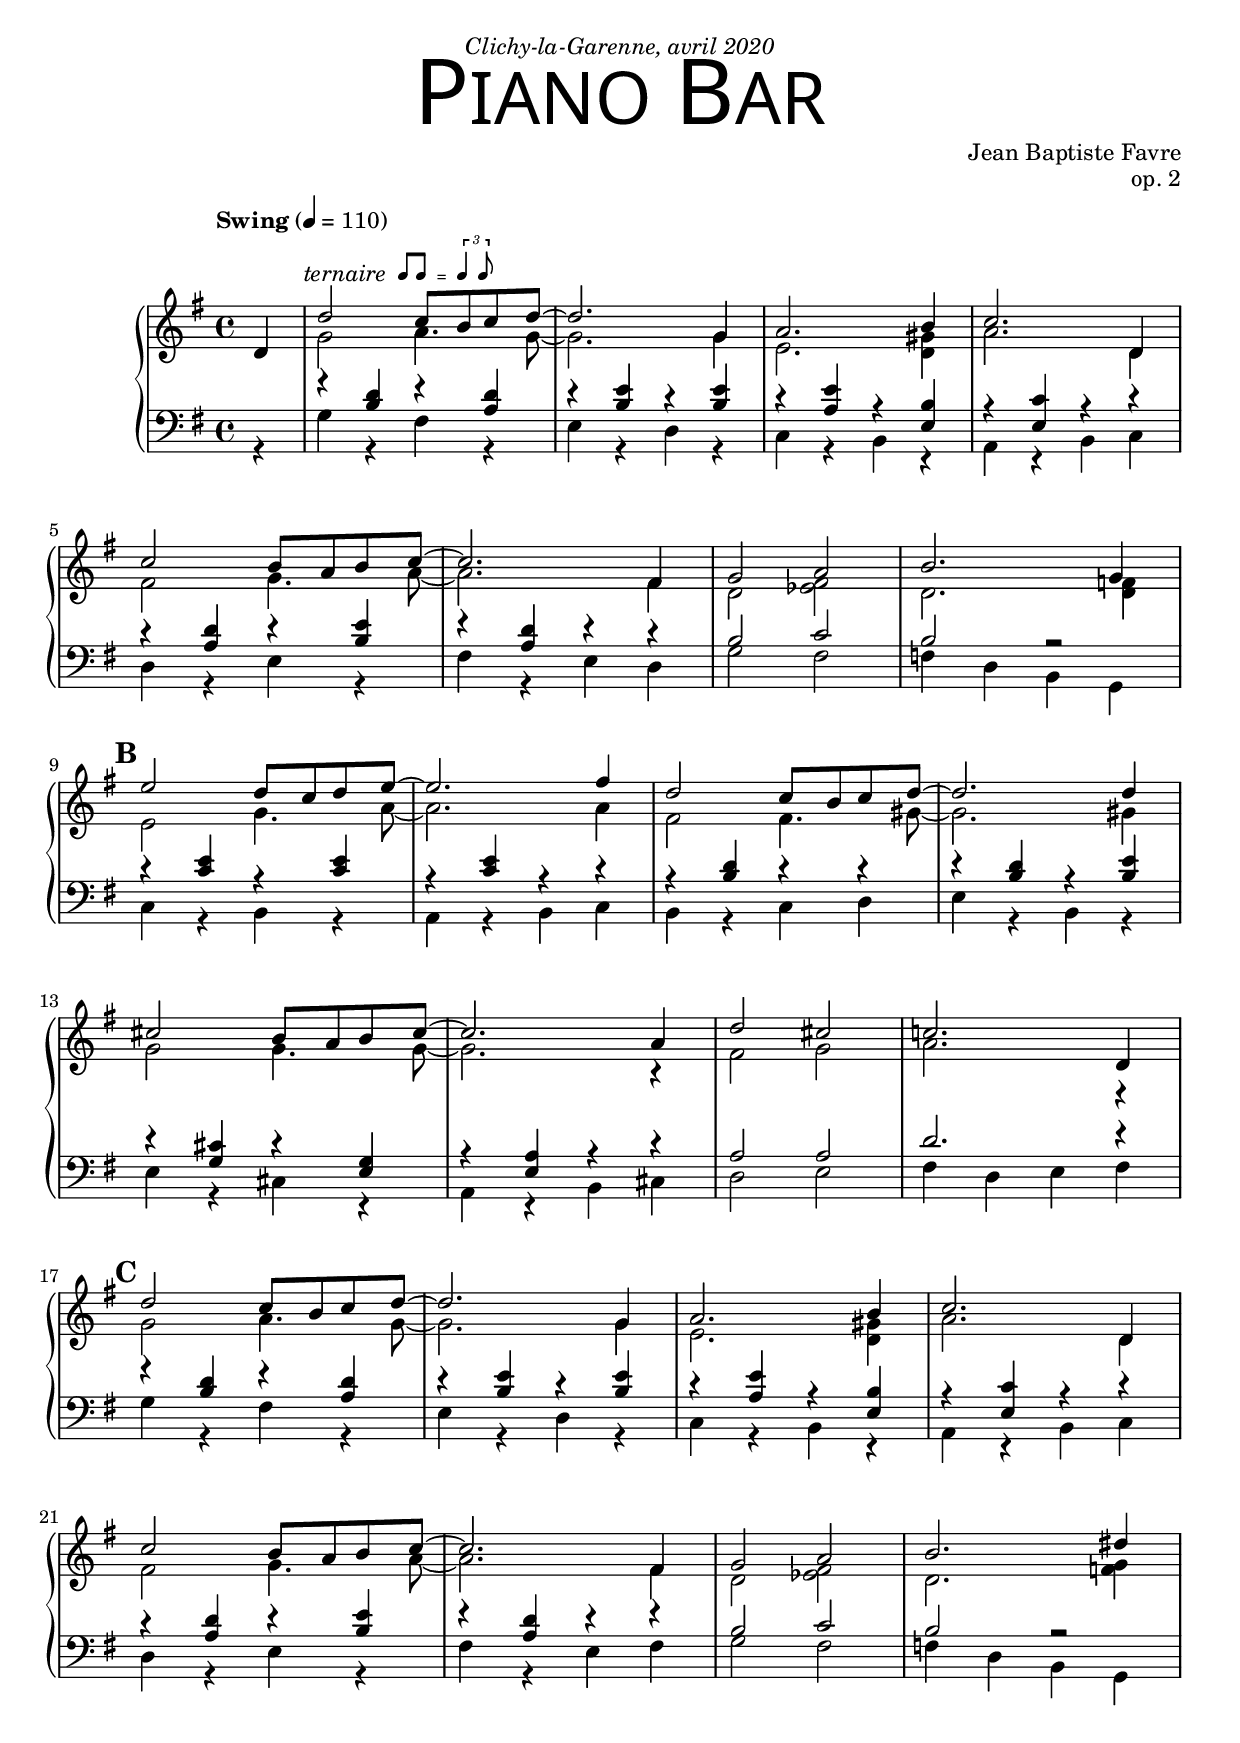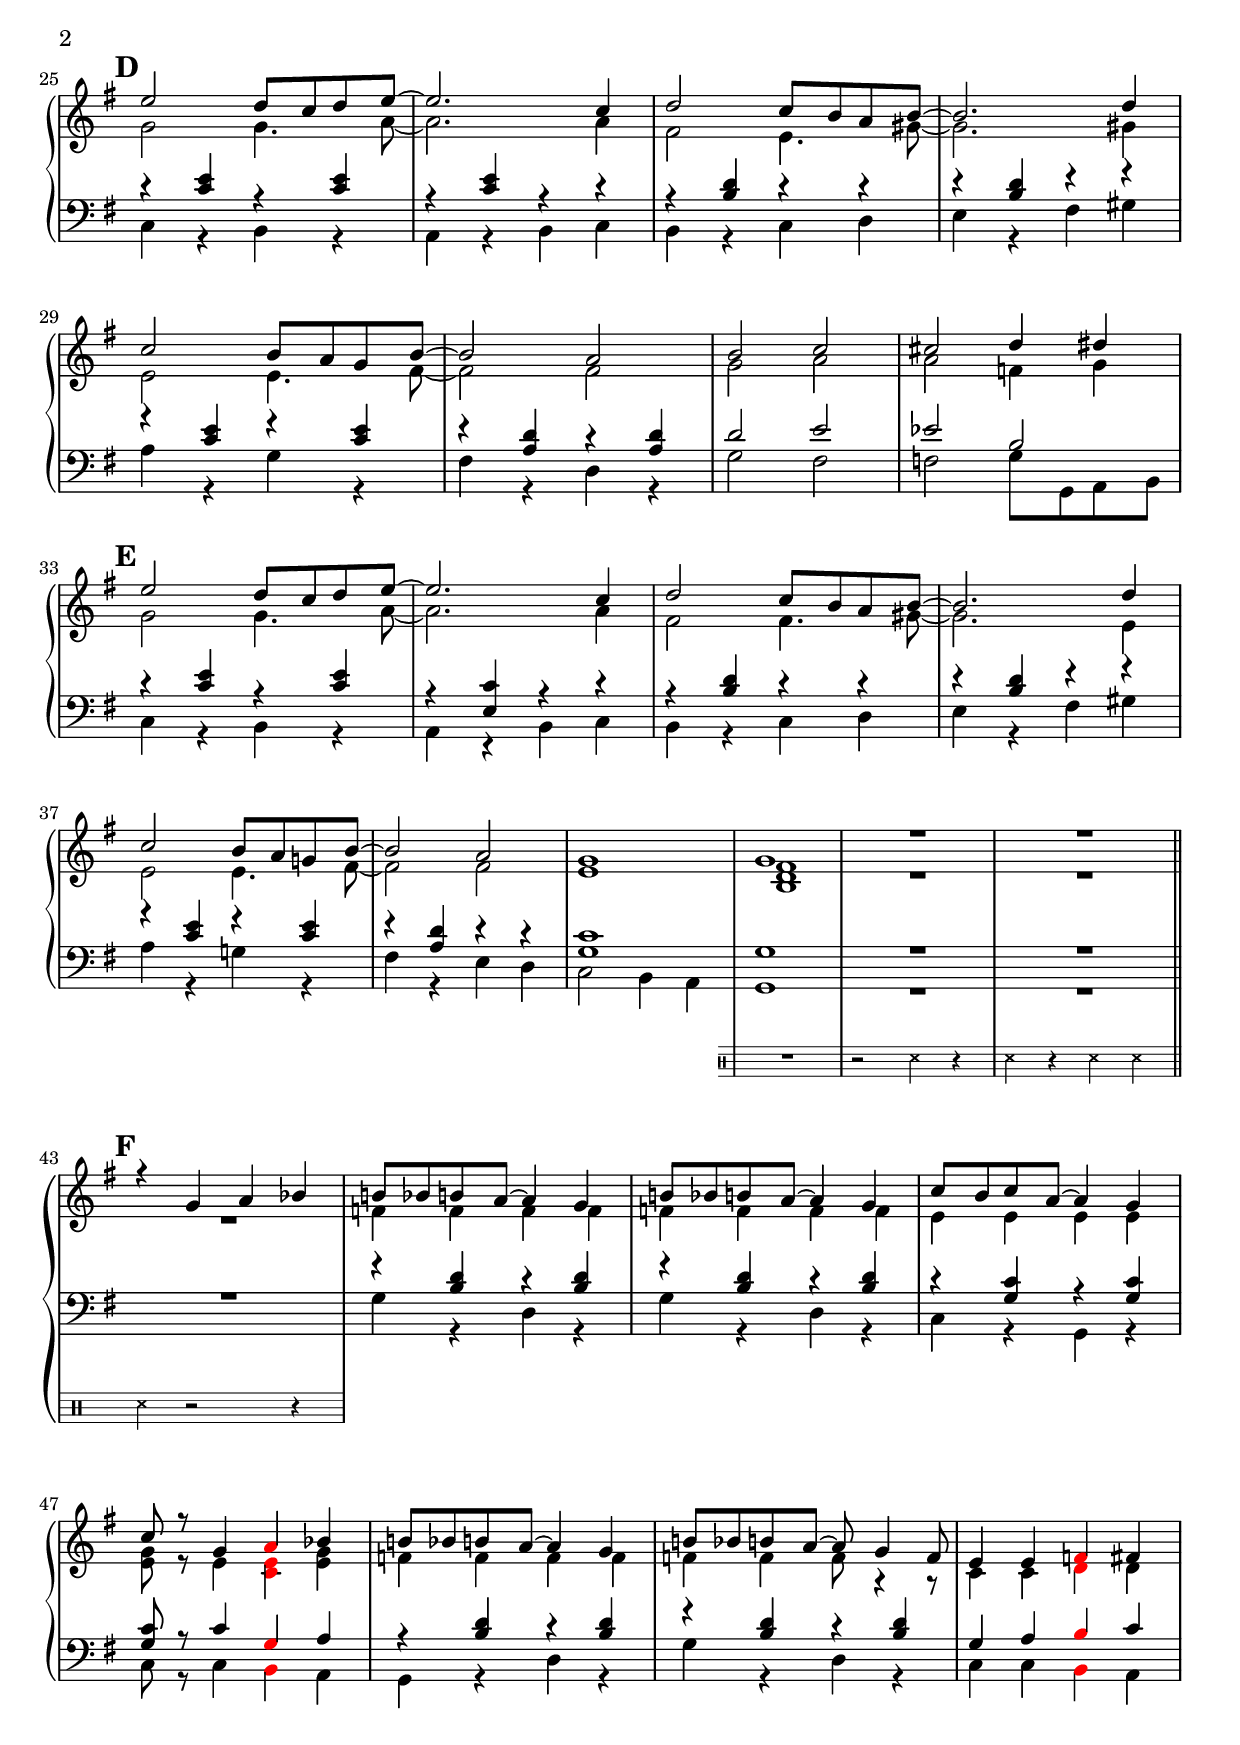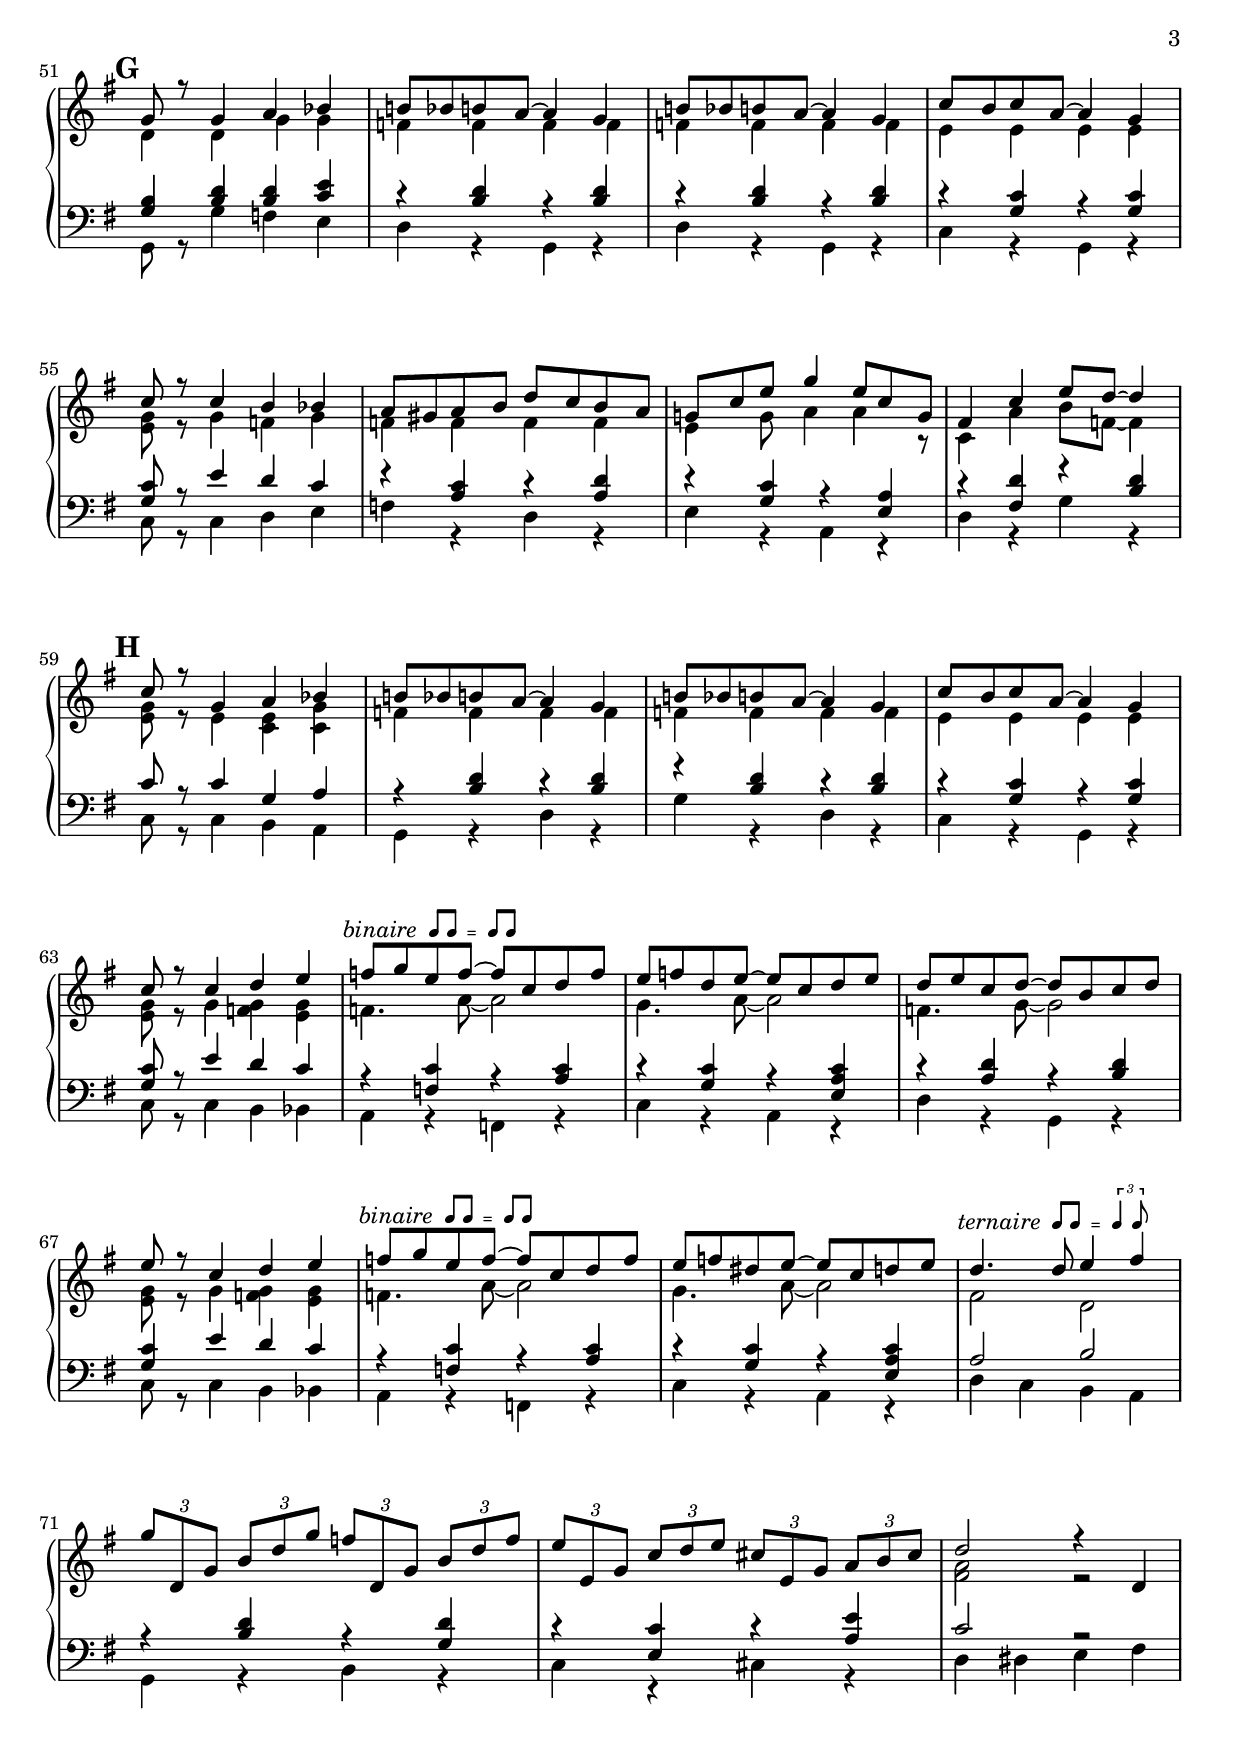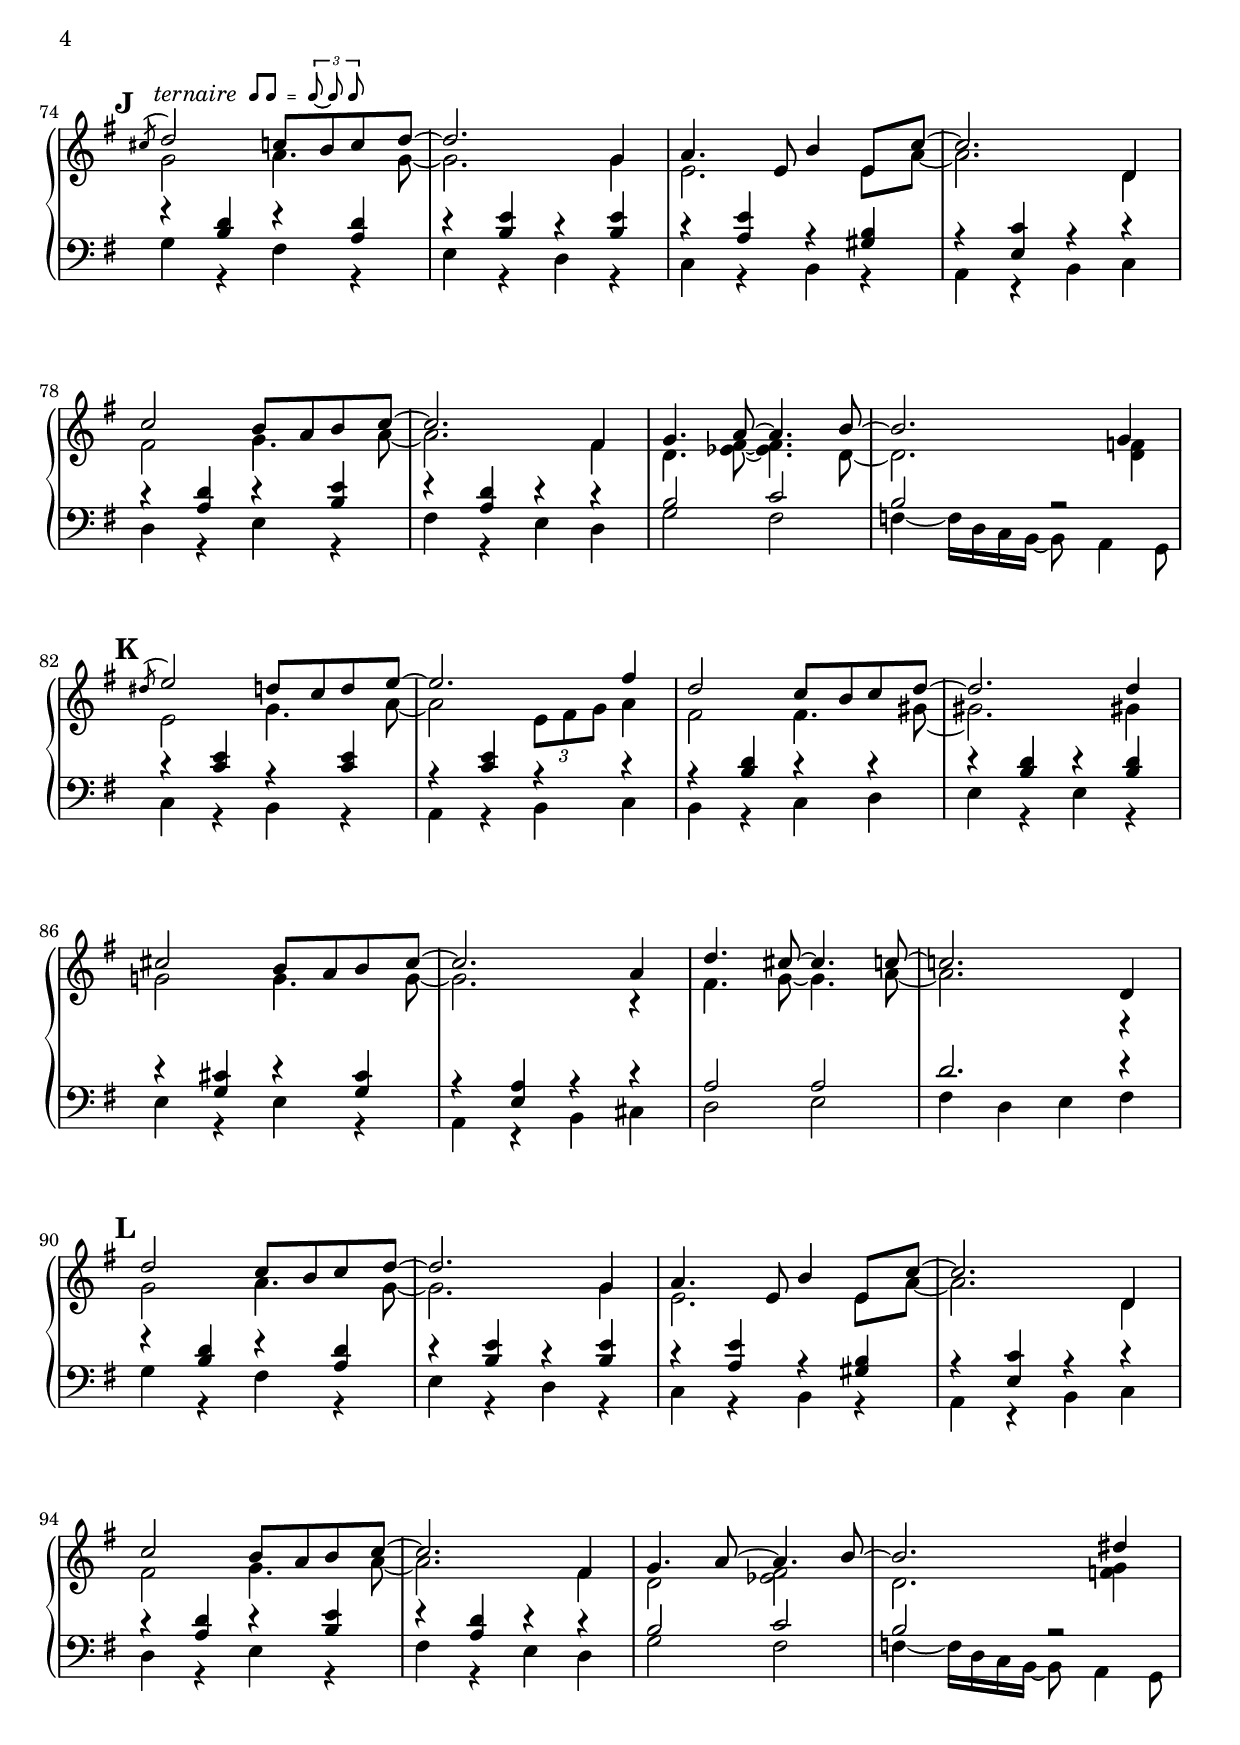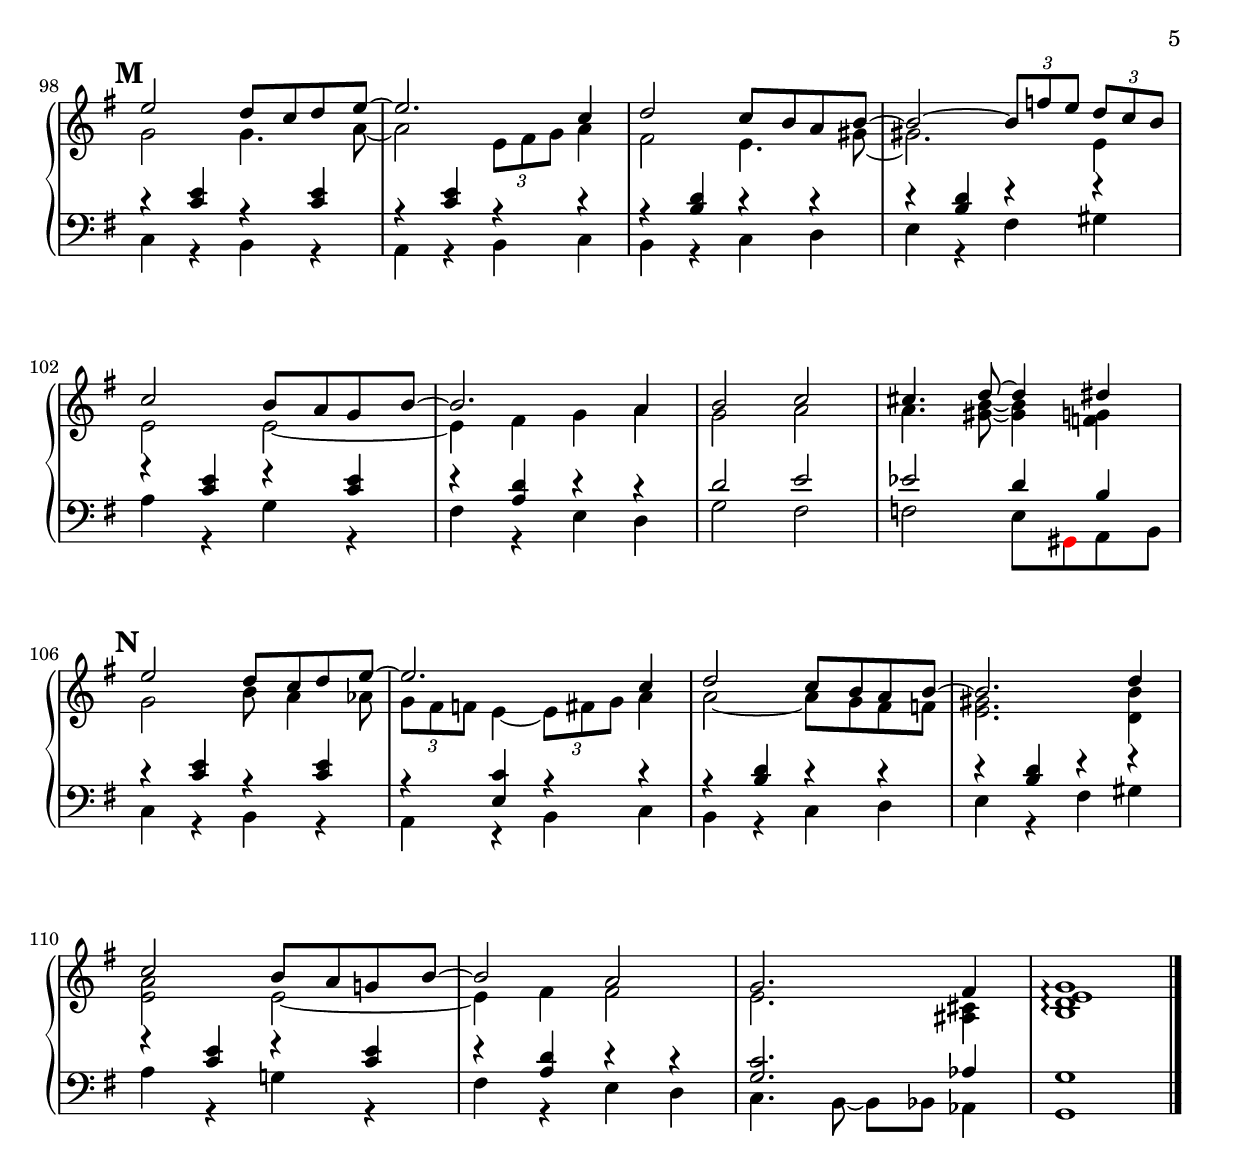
\version "2.20.0"
\language "english"
% Renders swing rhythm in midi
\include "articulate.ly"
% Only in lilypond 2.21
\include "swing.ly"

%% http://lsr.di.unimi.it/LSR/Item?id=204
%% see also http://lilypond.org/doc/v2.18/Documentation/internals/metronome_005fmark_005fengraver
%% see also http://lilypond.org/doc/v2.18/Documentation/snippets/rhythms

%%% Function: rhythmMark
%%% ============================================================
%%%  Purpose: print a sophisticated rehearsal mark e.g
%%%           for rhythm directives
%%%    Usage: \rhythmMark label music1 music2
%%% ------------------------------------------------------------
%%% Variable: label (string)
%%% ------------------------------------------------------------
%%% Variable: music1 (ly:music)
%%% ------------------------------------------------------------
%%% Variable: music2 (ly:music)
%%% ------------------------------------------------------------
%%%  Example: \rhythmMark #"Swing" \rhyMarkIIEighths
%%%                 \rhyMarkSlurredTriplets
%%% ------------------------------------------------------------
%%% Constants:
%%%           rhythmMarkStaffReduce = #-3
%%%           rhythmMarkLabelFontSize = #-2
%%% ------------------------------------------------------------
%%%  Comment: see below for predefined values for music1&2
%%% ============================================================

rhythmMarkStaffReduce = #-3
rhythmMarkLabelFontSize = #-2

rhythmMark = #(define-music-function (parser location label musicI musicII ) (string? ly:music? ly:music?)
   #{
      \mark \markup {
        \line \general-align #Y #DOWN {
          \combine
            \italic \fontsize #rhythmMarkLabelFontSize $label
            \transparent \italic \fontsize #rhythmMarkLabelFontSize f

          \score {                     % 2nd column in line
            \new Staff \with {
              fontSize = #rhythmMarkStaffReduce
              \override StaffSymbol.staff-space = #(magstep rhythmMarkStaffReduce)
              \override StaffSymbol.line-count = #0
              \override VerticalAxisGroup.Y-extent = #'(-0.85 . 4)
            }

            {
              \relative c' { \stemUp $musicI }

%             \override Score.SpacingSpanner.strict-note-spacing = ##t
              \once \override Score.TextScript.Y-offset = #-0.4
              s4.^\markup{ \halign #-1 \italic "=" }

              \relative c' { \stemUp $musicII }
            }

            \layout {
              ragged-right= ##t
              indent = 0
              \context {
                \Staff
                \remove "Clef_engraver"
                \remove "Time_signature_engraver"
              }
            } % layout end

          } % Score end

        } % line end
      } % markup end
   #})

%%% Function: rhythmMarkC
%%% ============================================================
%%%  Purpose: print a sophisticated rehearsal mark e.g for
%%%           rhythm directives in a column (music on top)
%%%    Usage: \rhythmMarkC label music1 music2
%%% ------------------------------------------------------------
%%% Variable: label (string)
%%% ------------------------------------------------------------
%%% Variable: music1 (ly:music)
%%% ------------------------------------------------------------
%%% Variable: music2 (ly:music)
%%% ------------------------------------------------------------
%%%  Example: \rhythmMarkC #"Swing" \rhyMarkIIEighths
%%%                 \rhyMarkSlurredTriplets
%%% ------------------------------------------------------------
%%% Constants:
%%%           rhythmMarkCStaffReduce = #-4
%%%           rhythmMarkCLabelFontSize = #-2
%%% ------------------------------------------------------------
%%%  Comment: see below for predefined values for music1&2
%%% ============================================================

rhythmMarkCStaffReduce = #-4
rhythmMarkCLabelFontSize = #-2

rhythmMarkC = #(define-music-function (parser location label musicI musicII ) (string? ly:music? ly:music?)
   #{
      \mark \markup
      {
        \combine

          \line {
            \hspace #0
            \translate #'(-0.1 . -3.25) \italic \fontsize #rhythmMarkCLabelFontSize $label
          } % end Line

          \line \vcenter {

              \score {                 % 1st column in line

                \new Staff \with {
                  fontSize = #rhythmMarkCStaffReduce
                  \override StaffSymbol.staff-space = #(magstep rhythmMarkCStaffReduce)
                  \override StaffSymbol.line-count = #0
                  \override VerticalAxisGroup.Y-extent = #'(0 . 0)  % td
                }

                \relative c' { \stemUp $musicI }

                \layout {
                  ragged-right= ##t
                  indent = 0
                  \context {
                    \Staff
                    \remove "Clef_engraver"
                    \remove "Time_signature_engraver" }
                } % layout

              } % 1st score

              \hspace #-0.1            % 2nd column in line

                                       % 3rd column in line
              \italic \fontsize #rhythmMarkCStaffReduce "="

              \score {                 % 4th column in line

                \new Staff \with {
                  fontSize = #rhythmMarkCStaffReduce
                  \override StaffSymbol.staff-space = #(magstep rhythmMarkCStaffReduce)
                  \override StaffSymbol.line-count = #0
                  \override VerticalAxisGroup.Y-extent = #'(0 . 0)  % td
                }

                \relative c' {
                  \stemUp $musicII
                }

                \layout {
                  ragged-right= ##t
                  indent = 0
                  \context {
                    \Staff
                    \remove "Clef_engraver"
                    \remove "Time_signature_engraver" }
                } % layout

              } % 2nd score end

            } % line end
          % end combine
        } % markup end
   #})

%%% predefined ly:music-Variables for use
%%% in function rhythmMark and rhythmMarkC
%%% ============================================================
rhyMarkI = { b'1*1/8 }

rhyMarkII = { b'2*1/4 }

rhyMarkIV = { b'4*1/2 }

rhyMarkEighth = { b'8 }

rhyMarkIIEighths = {
  % \override Score.SpacingSpanner.common-shortest-duration = #(ly:make-moment 1/4) % tight
  \override Score.SpacingSpanner.common-shortest-duration = #(ly:make-moment 3/16) % even
  b'8[ b8]
}
rhyMarkTriplets = {
  % \override Score.SpacingSpanner.common-shortest-duration = #(ly:make-moment 1/2) % super-tight
  % \override Score.SpacingSpanner.common-shortest-duration = #(ly:make-moment 1/4) % tight
  \override Score.SpacingSpanner.common-shortest-duration = #(ly:make-moment 3/16) % even
  \tuplet 3/2 { b'4 b8 }
}
rhyMarkSlurredTriplets = {
  % \override Score.SpacingSpanner.common-shortest-duration = #(ly:make-moment 1/4) % tight
  % \override Score.SpacingSpanner.common-shortest-duration = #(ly:make-moment 5/32) % slighty tighter as even
  \override Score.SpacingSpanner.common-shortest-duration = #(ly:make-moment 1/8) % even
  \tuplet 3/2 { b'8 ~ b8 b8 }
}
rhyMarkDottedEighths = {
  % \override Score.SpacingSpanner.common-shortest-duration = #(ly:make-moment 1/4) % tight
  \override Score.SpacingSpanner.common-shortest-duration = #(ly:make-moment 3/16) % even
  % \override Score.SpacingSpanner.common-shortest-duration = #(ly:make-moment 1/8) % loose
  { b'8.[ b16*2] }
}


%\include "libs/ly2video.ily"
\paper {
  #(include-special-characters)
  print-all-headers = ##f
  %ragged-last-bottom = ##f
  %ragged-bottom = ##f
  %systems-per-page = 6
}

\header {
  title = \markup { \override #'(font-name . "Park Lane NF") \fontsize #8 \smallCaps "Piano Bar" }
  subtitle = ""
  composer = "Jean Baptiste Favre"
  opus = "op. 2"
  dedication = \markup { \italic "Clichy-la-Garenne, avril 2020" }
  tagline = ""
}
midiInstrumentName = "honky-tonk"
global = { \override Score.MetronomeMark.padding = #7 \tempo "Swing" 4 = 110 \time 4/4 \key g \major }
sopraneVoice = \relative c' {
          \partial 4
          d4
             \tag #'notvideo \once \override Score.RehearsalMark.X-offset = #0  % td
             \tag #'notvideo \once \override Score.RehearsalMark.self-alignment-X = #RIGHT
             \tag #'notvideo \rhythmMark #"ternaire" \rhyMarkIIEighths \rhyMarkTriplets
             %\mark \default %\mark "A"
             d'2 \tripletFeel 8 { c8[ b c d~] } d2. g,4 a2. b4 c2. d,4 \break
             c'2 \tripletFeel 8 { b8[ a b c~] } c2. fs,4 g2 a2 b2. g4 \break
             \mark #2 %\mark "B"
             e'2 \tripletFeel 8 { d8[ c d e8~] } e2. fs4 d2 \tripletFeel 8 { c8[ b c d~] } d2. d4 \break
             cs2 \tripletFeel 8 { b8[ a b cs~] } cs2. a4 d2 cs2 c!2. d,4 \break
             \mark \default %\mark "C"
             d'2 \tripletFeel 8 { c8[ b c d~] } d2. g,4 a2. b4 c2. d,4 \break
             c'2 \tripletFeel 8 { b8[ a b c~] } c2. fs,4 g2 a2 b2. ds4 \break
             \mark \default %\mark "D"
             e2 \tripletFeel 8 { d8[ c d e8~] } e2. c4 d2 \tripletFeel 8 { c8[ b a b8~] } b2. d4 \break
             c2 \tripletFeel 8 { b8[ a g8 b8~] } b2 a2 b2 c2 cs2 d4 ds4 \break
             \mark \default %\mark "E"
             e2 \tripletFeel 8 { d8[ c d e8~] } e2. c4 d2 \tripletFeel 8 { c8[ b a b8~] } b2. d4 \break
             c2 \tripletFeel 8 { b8[ a g! b8~] } b2 a2 g1 g1 R1 R1 \break
             \bar"||"
             \mark \default %\mark "F"
             r4 g4 a bf \tripletFeel 8 { b!8[ bf b! a~] } a4 g4 \tripletFeel 8 { b!8[ bf b! a~] } a4 g4 \tripletFeel 8 { c8[ b c a~] } a4 g \break
             c8 r8 g4 \tweak color #red a bf \tripletFeel 8 { b!8[ bf b! a~] } a4 g4 \tripletFeel 8 { b!8[ bf b! a~] a8 g4 f8 } e4 e \tweak color #red f fs \break
             \mark \default %\mark "G"
             g8 r8 g4 a bf \tripletFeel 8 { b!8[ bf b! a~] } a4 g4 \tripletFeel 8 { b!8[ bf b! a~] } a4 g4 \tripletFeel 8 { c8[ b c a~] } a4 g4 \break
             c8 r8 c4 b bf \tripletFeel 8 { a8[ gs a b] d[ c b a] g![ c e] g4 e8[ c g] } fs4 c' \tripletFeel 8 { e8 d8~ } d4 \break
             \mark \default %\mark "H"
             c8 r8 g4 a bf \tripletFeel 8 { b!8[ bf b! a~] } a4 g4 \tripletFeel 8 { b!8[ bf b! a~] } a4 g4 \tripletFeel 8 { c8[ b c a~] a4 } g \break
             c8 r8 c4 d e \tag #'notvideo { \once \override Score.RehearsalMark.self-alignment-X = #LEFT \rhythmMark #"binaire" \rhyMarkIIEighths \rhyMarkIIEighths } f8[ g e f~] f[ c d f] e[ f d e~] e[ c d e] d[ e c d~] d[ b c d] \break
             e r8 c4 d e \tag #'notvideo { \once \override Score.RehearsalMark.self-alignment-X = #LEFT \rhythmMark #"binaire" \rhyMarkIIEighths \rhyMarkIIEighths } f8 g e f~ f c d f e f ds e~ e c d e
             \tag #'notvideo { \once \override Score.RehearsalMark.self-alignment-X = #LEFT \rhythmMark #"ternaire" \rhyMarkIIEighths \rhyMarkTriplets }
             \tripletFeel 8 { d4. d8 e4 fs } \break
             \tuplet 3/2 4 { g8 d, g b d g f d, g b d f e e, g c d e cs e, g a b cs } d2 r4 d,4 \break
             \mark \default %\mark "I"
             \acciaccatura cs'8 \tag #'notvideo { \once \override Score.RehearsalMark.self-alignment-X = #LEFT \rhythmMark #"ternaire" \rhyMarkIIEighths \rhyMarkSlurredTriplets } d2 \tripletFeel 8 { c8[ b c d~] d2. g,4 a4. e8 b'4 e,8 c'8~ } c2. d,4 \break
             c'2 \tripletFeel 8 { b8[ a b c~] } c2. fs,4 \tripletFeel 8 { g4. a8~ a4. b8~ } b2. g4 \break
             \mark \default %\mark "J"
             \acciaccatura ds'8 e2 \tripletFeel 8 { d8[ c d e8~] } e2. fs4 d2 \tripletFeel 8 { c8[ b c d~] } d2. d4 \break
             cs2 \tripletFeel 8 { b8[ a b cs~] } cs2. a4 \tripletFeel 8 { d4. cs8~ cs4. c8~ } c!2. d,4 \break
             \mark \default %\mark "K"
             d'2 \tripletFeel 8 { c8[ b c d~] d2. g,4 a4. e8 b'4 e,8 c'8~ } c2. d,4 \break
             c'2 \tripletFeel 8 { b8[ a b c~] } c2. fs,4 \tripletFeel 8 { g4. a8~ a4. b8~ } b2. ds4 \break
             \mark \default %\mark "L"
             e2 \tripletFeel 8 { d8[ c d e8~] } e2. c4 d2 \tripletFeel 8 { c8[ b a b8~] } b2~  \tuplet  3/2 4 { b8 f' e d c b } \break
             c2 \tripletFeel 8 { b8[ a g8 b8~] } b2. a4 b2 c2 \tripletFeel 8 { cs4. d8~ } d4 ds4 \break
             \mark \default %\mark "M"
             e2 \tripletFeel 8 { d8[ c d e8~] } e2. c4 d2 \tripletFeel 8 { c8[ b a b8~] } b2. d4 \break
             c2 \tripletFeel 8 { b8[ a g! b8~] } b2 a2 g2.  fs4
             \tag #'visuel { <b, d e g>1\arpeggio }
             \tag #'midi   { \set tieWaitForNote = ##t \grace { b16\pp ~ d\p ~  e\mp ~ g\f ~ } <b, d e g>1 \unset tieWaitForNote }
          \bar "|."
        }
altoVoice = \relative c' {
          \partial 4 s4
             %\mark "A"
             g'2 \tripletFeel 8 { a4. g8~} g2. g4 e2. <d gs>4 a'2. d,4
             fs2 \tripletFeel 8 { g4. a8~} a2. fs4 d2 <ef fs>2 d2. <d f>4
             % \mark "B"
             e2 \tripletFeel 8 { g4. a8~} a2. a4 fs2 \tripletFeel 8 { fs4. gs8~} gs2. gs4
             g2 \tripletFeel 8 { g4. g8~} g2. r4 fs2 g2 a2. r4
             %\mark "C"
             g2 \tripletFeel 8 { a4. g8~} g2. g4 e2. <d gs>4 a'2. d,4
             fs2 \tripletFeel 8 { g4. a8~} a2. fs4 d2 <ef fs>2 d2. <f g>4
             %\mark "D"
             g2 \tripletFeel 8 { g4. a8~} a2. a4 fs2 \tripletFeel 8 { e4. gs8~} gs2. gs4
             e2 \tripletFeel 8 { e4. fs8~} fs2 fs2 g2 a2 a2 f4 g4
             %\mark "E"
             g2 \tripletFeel 8 { g4. a8~} a2. a4 fs2 \tripletFeel 8 { fs4. gs8~} gs2. e4
             e2 \tripletFeel 8 { e4. fs8~} fs2 fs e1 <b d fs>1 R1 R1
             %\mark "F"
             R1 f'4 f f f f4 f4 f
             f4 e e4 e e <e g>8 r8 e4 <\tweak color #red c \tweak color #red e> <e g>
             f4 f4 f4 f \tripletFeel 8 { f4 f f8 r4 r8 } c4 c \tweak color #red d d
             d d g g f4 f f f f4 f f f e4 e e e
             <e g>8 r8 g4 f g \tripletFeel 8 { f4 f f f e g8 a4 a4 r8 } c,4 a' \tripletFeel 8 { b8 f~ } f4
             <e g>8 r8 e4 <c e> <c g'> f4 f f f f f f f e e e e
             <e g>8 r8 g4 <f g> <e g> f4. a8~a2 g4. a8~ a2 f4. g8~ g2 <e g>8 r8 g4 <f g> <e g>
             f4. a8~ a2 g4. a8~ a2 fs2 d2 s1 s1 <fs a>2 r2
             %\mark "G"
             g2 \tripletFeel 8 { a4. g8~  g2. g4 e2. e8 a8~ } a2. d,4
             fs2 \tripletFeel 8 { g4. a8~ } a2. fs4 \tripletFeel 8 { d4. <ef fs>8~ <ef fs>4. d8~ } d2. <d f>4
             % \mark "H"
             e2 \tripletFeel 8 { g4. a8~ } a2 \tuplet 3/2 { e8 fs g } a4 fs2 \tripletFeel 8 { fs4. gs8~ } gs!2. gs!4
             g!2 \tripletFeel 8 { g4. g8~ } g2. r4 \tripletFeel 8 { fs4. g8~ g4. a8~ } a2. r4
             %\mark "I"
             g2 \tripletFeel 8 { a4. g8~ g2. g4 e2. e8 a8~ } a2. d,4
             fs2 \tripletFeel 8 { g4. a8~ } a2. fs4 d2 <ef fs>2 d2. <f g>4
             %\mark "J"
             g2 \tripletFeel 8 { g4. a8~ } a2 \tuplet 3/2 { e8 fs g } a4 fs2 \tripletFeel 8 { e4. gs!8~ } gs!2. e4
             e2 e2~ e4 fs4 g a g2 a2 \tripletFeel 8 { a4. <gs b>8~ } <gs b>4 <f! g!>4
             %\mark "K"
             g2 \tripletFeel 8 { b8 a4 af8 } \tuplet 3/2 4 { g8 fs f } e4~ \tuplet 3/2 4 { e8 fs g} a4 a2~ \tripletFeel 8 { a8[ g fs f] } <e gs!>2. <d b'>4
             <e a>2 e2~ e4 fs4 fs2 e2. <as, cs>4 s1
        }
tenorVoice = \relative c' {
          \partial 4 s4
             %\mark "A"
             r4 <b d>4 r4 <a d>4 r4 <b e>4 r4 <b e>4 r4 <a e'>4 r4 <e b'>4 r4 <e c'>4 r4 r4
             r4 <a d>4 r4 <b e>4 r4 <a d>4 r4 r4 b2 c2 b2 r2
             %\mark "B"
             r4 <c e>4 r4 <c e>4 r4 <c e>4 r4 r4 r4 <b d>4 r4 r4 r4 <b d>4 r4 <b e>4
             r4 <g cs>4 r4 <e g>4 r4 <e a>4 r4 r4 a2 a2 d2. r4
             %\mark "C"
             r4 <b d>4 r4 <a d>4 r4 <b e>4 r4 <b e>4 r4 <a e'>4 r4 <e b'>4 r4 <e c'>4 r4 r4
             r4 <a d>4 r4 <b e>4 r4 <a d>4 r4 r4 b2 c2 b2 r2
             %\mark "D"
             r4 <c e>4 r4 <c e>4 r4 <c e>4 r4 r4 r4 <b d>4 r4 r4 r4 <b d>4 r4 r4
             r4 <c e>4 r4 <c e>4 r4 <a d>4 r4 <a d>4 d2 e2 ef2 b2
             %\mark "E"
             r4 <c e>4 r4 <c e>4 r4 <e, c'>4 r4 r4 r4 <b' d>4 r4 r4 r4 <b d>4 r4 r4
             r4 <c e>4 r4 <c e>4 r4 <a d>4 r4 r4 <g c>1 <g>1 R1 R1
             %\mark "F"
             R1 r4 <b d>4 r <b d>4 r4 <b d>4 r <b d>4 r4 <g c>4 r4 <g c>4
             <g c>8 r8 c4 \tweak color #red g a r4 <b d>4 r <b d>4 r4 <b d>4 r4 <b d>4 g a \tweak color #red b c
             <g b>4 <b d> <b d> <c e> r4 <b d>4 r <b d>4 r4 <b d>4 r <b d>4 r4 <g c>4 r4 <g c>4
             <g c>8 r8 e'4 d c r4 <a c>4 r <a d>4 r4 <g c> r4 <e a> r4 <fs d'>4 r4 <b d>4
             c8 r8 c4 g a r4 <b d>4 r <b d>4 r4 <b d>4 r <b d>4 r4 <g c>4 r4 <g c>4
             <g c>8 r8 e'4 d c r4 <f, c'>4 r4 <a c> r4 <g c> r4 <e a c> r4 <a d> r4 <b d> <g c>4 e'4 d c
             r4 <f, c'>4 r4 <a c> r4 <g c> r4 <e a c> a2 b2
             r4 <b d>4 r4 <g d'> r4 <e c'> r4 <a e'> c2 r2
             %\mark "G"
             r4 <b d>4 r4 <a d>4 r4 <b e>4 r4 <b e>4 r4 <a e'>4 r4 <gs b>4 r4 <e c'>4 r4 r4
             r4 <a d>4 r4 <b e>4 r4 <a d>4 r4 r4 b2 c2 b2 r2
             %\mark "H"
             r4 <c e>4 r4 <c e>4 r4 <c e>4 r4 r4 r4 <b d>4 r4 r4 r4 <b d>4 r4 <b d>4
             r4 <g cs>4 r4 <g cs>4 r4 <e a>4 r4 r4 a2 a2 d2. r4
             %\mark "I"
             r4 <b d>4 r4 <a d>4 r4 <b e>4 r4 <b e>4 r4 <a e'>4 r4 <gs b>4 r4 <e c'>4 r4 r4
             r4 <a d>4 r4 <b e>4 r4 <a d>4 r4 r4 b2 c2 b2 r2
             %\mark "J"
             r4 <c e>4 r4 <c e>4 r4 <c e>4 r4 r4 r4 <b d>4 r4 r4 r4 <b d>4 r4 r4
             r4 <c e>4 r4 <c e>4 r4 <a d>4 r4 r4 d2 e2 ef2 d4 b
             %\mark "K"
             r4 <c e>4 r4 <c e>4 r4 <e, c'>4 r4 r4 r4 <b' d>4 r4 r4 r4 <b d>4 r4 r4
             r4 <c e>4 r4 <c e>4 r4 <a d>4 r4 r4 <g c>2. af4 g1
        }
bassesVoice = \relative f {
          \partial 4 r4
             %\mark "A"
             g4 r4 fs r4 e r4 d r4 c r4 b r4 a r4 b4 c
             d4 r4 e r4 fs r4 e4 d g2 fs f4 d4 b4 g4
             %\mark "B"
             c4 r4 b r4 a r4 b4 c b4 r4 c4 d e4 r4 b4 r4
             e4 r4 cs r4 a r4 b4 cs d2 e fs4 d e fs
             %\mark "C"
             g4 r4 fs r4 e r4 d r4 c r4 b r4 a r4 b4 c
             d4 r4 e r4 fs r4 e4 fs g2 fs f4 d4 b4 g4
             %\mark "D"
             c4 r4 b r4 a r4 b4 c b4 r4 c4 d e4 r4 fs4 gs
             a4 r4 g r4 fs r4 d4 r4 g2 fs f \tripletFeel 8 { g8[ g, a b] }
             %\mark "E"
             c4 r4 b r4 a r4 b4 c b4 r4 c4 d e4 r4 fs4 gs
             a4 r4 g! r4 fs r4 e4 d c2 b4 a
             <<
               { g1 R1 R1 }
               \new DrumStaff \with { \remove "Time_signature_engraver"
                                      alignAboveContext = #"main"
                                      fontSize = #-3
                                      \override StaffSymbol.staff-space = #(magstep -3)
                                      \override StaffSymbol.thickness = #(magstep -3)
                                      firstClef = ##t
               } \drummode { R1 r2 ss4 r4 ss4 r4 ss4 ss ss r2 r4 }
             >>
             %\mark "F"
             g'4 r d r g4 r d r c4 r g r
             c8 r c4 \tweak color #red b a g r d' r g r d r4 c4 c \tweak color #red b a
             g8 r8 g'4 f e d r g, r d' r g, r c4 r g r
             c8 r8 c4 d e f r4 d r4 e r4 a, r4 d r4 g r4
             c,8 r8 c4 b a g4 r d' r g4 r d r c4 r g r
             c8 r8 c4 b bf a r4 f r4 c' r4 a4 r4 d4 r4 g,4 r4 c8 r8 c4 b bf
             a4 r4 f4 r4 c'4 r4 a4 r4 d4 c b a g r4 b r4 c r4 cs r4 d4 ds e fs
             %\mark "A"
             g4 r4 fs r4 e r4 d r4 c r4 b r4 a r4 b4 c
             d4 r4 e r4 fs r4 e4 d g2 fs \tripletFeel 8 { f4~ f16 d c  b~ b8 a4 g8 }
             %\mark "B"
             c4 r4 b4 r4 a4 r4 b4 c b4 r4 c4 d e4 r4 e4 r4
             e4 r4 e4 r4 a,4 r4 b4 cs d2 e2 fs4 d e fs
             %\mark "C"
             g4 r4 fs4 r4 e4 r4 d4 r4 c4 r4 b4 r4 a4 r4 b4 c
             d4 r4 e4 r4 fs4 r4 e4 d g2 fs \tripletFeel 8 { f4~ f16 d c  b~ b8 a4 g8 }
             %\mark "D"
             c4 r4 b4 r4 a4 r4 b4 c b4 r4 c4 d e4 r4 fs4 gs
             a4 r4 g4 r4 fs4 r4 e4 d g2 fs f \tripletFeel 8 { e8[ \tweak color #red gs, a b] }
             %\mark "E"
             c4 r4 b4 r4 a4 r4 b4 c b4 r4 c4 d e4 r4 fs4 gs
             a4 r4 g!4 r4 fs4 r4 e4 d \tripletFeel 8 { c4. b8~ b8 bf8 } af4 g1
        }

pianoMusic =   \new PianoStaff
  <<
    \tag #'(notvideo school) \new ChordNames {
      \chordmode {
        \partial 4
        s4 g1 e:m a2.:m e4:7 a1:m
           d:7 d:7/fs g2 fs:dim g1:7/f
           c1 a:m b:m e:m
           cs:dim6/e a:7 d2 cs:dim6/e d1:7
           g1 e:m a2.:m e4:7 a1:m
           d:7 d:7/fs g2 fs:dim g1:7/f
           c1 a:m b:m e:7
           a:m d g2 fs2:dim7 f2:aug7 g4:7 g4:aug/a
           c1 a:m b:m e:7
           a:m d:6 c g:7+
      }
    }
    \new Staff = "haut" <<
      \set Staff.midiInstrument = \midiInstrumentName
      \set Score.markFormatter = #format-mark-box-alphabet
      \clef treble
      \global
      \new Voice = "soprane" { \tag #'midi \set Voice.midiMinimumVolume = #0.3
                               \tag #'midi \set Voice.midiMaximumVolume = #1
                               \voiceOne \sopraneVoice
      }
      \new Voice = "alto" { \tag #'midi \set Voice.midiMinimumVolume = #0.2
                            \tag #'midi \set Voice.midiMaximumVolume = #0.8
                            \voiceTwo \altoVoice
      }
    >>
    \new Staff <<
      \set Staff.midiInstrument = \midiInstrumentName
      \clef bass
      \global
      \new Voice = "tenor" { \tag #'midi \set Voice.midiMinimumVolume = #0.2
                             \tag #'midi \set Voice.midiMaximumVolume = #0.8
                             \voiceOne \tenorVoice
      }
      \new Voice = "bass" { \tag #'midi \set Voice.midiMinimumVolume = #0.2
                            \tag #'midi \set Voice.midiMaximumVolume = #0.8
                            \voiceTwo \bassesVoice
      }
    >>
    \tag #'(notvideo school) \new FiguredBass{
      \figuremode { \bassFigureExtendersOn
        <_>4 <5>1 <5\!> <5\!> <5\!>
             <5\!> <6\!> <5\!>2 <5\!>2 <2>1
             <5\!>1 <5\!> <5\!> <5\!>
             <6\!> <_+\!> <5\!>2 <6\!> <6\!>1
             <5>1 <5\!> <5\!> <5\!>
             <5\!> <6\!> <5\!>2 <5\!>2 <2>1
             <5\!> <5\!> <5\!> <_+\!>
             <5\!> <6\!> <5\!>2 <7\!> <7\!> <5\!>2
             <5\!>1 <5\!> <5\!> <5\!>
             <5\!> <6\!> <5\!> <5\!>
      }
    }
    \tag #'(notvideo school) \new FiguredBass{
      \figuremode {
        <_>4 <I>1 <VI> <IV> <II> <V> <V>
             <I>2 <VII>2 <I>1
             <IV>1 <II> <III> <VI>
             <IV> <II> <V>2 <IV>2 <V>1
             <I>1 <VI> <IV> <II> <V> <V>
             <I>2 <VII>2 <I>1
             <IV> <II> <III> <VI>
             <II> <V> <I>2 <VII> <VII> <I>
             <IV>1 <II> <III> <VI>
             <II> <V> <IV> <I>
      }
    }
  >>

\score {
  \header {
    title = ##f
    subtitle = ##f
    piece = ##f
  }
  \removeWithTag #'school \keepWithTag #'(visuel notvideo) \pianoMusic
  \layout {}
}
\score {
  \header {
    title = ##f
    subtitle = ##f
    piece = ##f
  }
  \keepWithTag midi \pianoMusic
  \midi {
    \context {
      \Staff
      \remove "Staff_performer"
    }
    \context {
      \Voice
      \consists "Staff_performer"
    }
  }
}
